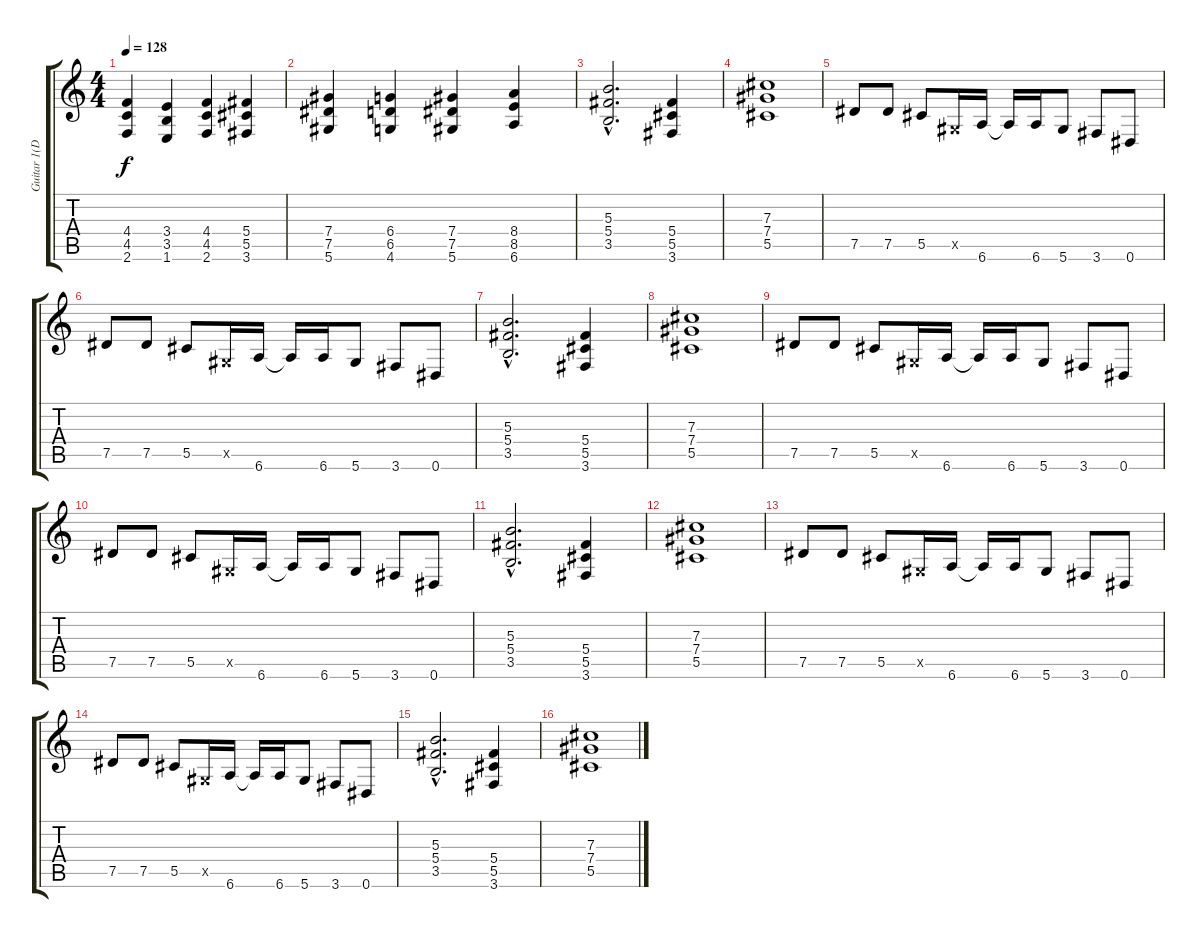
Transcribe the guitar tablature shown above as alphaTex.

\track ("Guitar 1(Dist)" "Guitar 1(D") {instrument overdrivenguitar}
\staff {score tabs}
\tuning (Eb4 Bb3 Gb3 Db3 Ab2 Eb2) {hide}
\ts (4 4)
\tempo 128
\clef g2
\ks c
(4.4 4.5 2.6).4{dy f} (3.4 3.5 1.6).4 (4.4 4.5 2.6).4 (5.4 5.5 3.6).4 |
(7.4 7.5 5.6).4 (6.4 6.5 4.6).4 (7.4 7.5 5.6).4 (8.4 8.5 6.6).4 |
(5.3{hac} 5.4{hac} 3.5{hac}).2{d} (5.4 5.5 3.6).4 |
(7.3 7.4 5.5).1 |
7.5.8 7.5.8 5.5.8 0.5{x}.16 6.6.16 6.6{t}.16 6.6.16 5.6.8 3.6.8 0.6.8 |
7.5.8 7.5.8 5.5.8 0.5{x}.16 6.6.16 6.6{t}.16 6.6.16 5.6.8 3.6.8 0.6.8 |
(5.3{hac} 5.4{hac} 3.5{hac}).2{d} (5.4 5.5 3.6).4 |
(7.3 7.4 5.5).1 |
7.5.8 7.5.8 5.5.8 0.5{x}.16 6.6.16 6.6{t}.16 6.6.16 5.6.8 3.6.8 0.6.8 |
7.5.8 7.5.8 5.5.8 0.5{x}.16 6.6.16 6.6{t}.16 6.6.16 5.6.8 3.6.8 0.6.8 |
(5.3{hac} 5.4{hac} 3.5{hac}).2{d} (5.4 5.5 3.6).4 |
(7.3 7.4 5.5).1 |
7.5.8 7.5.8 5.5.8 0.5{x}.16 6.6.16 6.6{t}.16 6.6.16 5.6.8 3.6.8 0.6.8 |
7.5.8 7.5.8 5.5.8 0.5{x}.16 6.6.16 6.6{t}.16 6.6.16 5.6.8 3.6.8 0.6.8 |
(5.3{hac} 5.4{hac} 3.5{hac}).2{d} (5.4 5.5 3.6).4 |
(7.3 7.4 5.5).1
